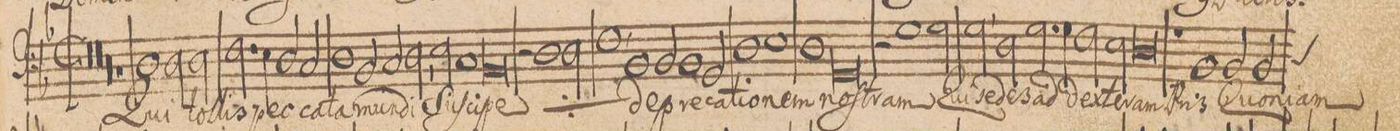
**kern	**text
*I"BASSVS.	*
*clefF4	*
*k[b-]	*
*met(c|)	*
*M2/1	*
00r	.
=49-	=49-
=50-	=50-
00r	.
=51-	=51-
=52-	=52-
00r	.
=53-	=53-
=54-	=54-
1r	.
1D\	Qui
=55-	=55-
2D\	tol-
2D\	-lis
2.F\	pec-
4E\	.
=56-	=56-
2D/	-ca-
2C/	-ta
1D\	mun-
=57-	=57-
2BB-/	.
2C/	.
2D,<\	-di
2E\	Suſ-
=58-	=58-
1C/	-ci-
0BB-/	-pe
=59-	=59-
2r	.
*	*ij
1D\	Suſ-
=60-	=60-
2D\	-ci-
1F\,<	-pe
*	*Xij
=61-	=61-
1BB-/	de-
2BB-/	-pre-
1BB-/	-ca-
=62-	=62-
2GG/	-ti-
1D\	-o-
=63-	=63-
1E\	-nem
1D\	no-
=64-	=64-
0GG/	-ſtram
=65-	=65-
2r	.
1G\	Qui
2G\	se-
=66-	=66-
2G,<\	-des
2D\	ad
2.G\	dex-
4G\	-te-
=67-	=67-
2F\	-ram
2E\	P(a-
0D\	-t)ris
=68-	=68-
1r	.
=69-	=69-
1BB-/	Quo-
2BB-/	-ni-
*custos:C	*
2BB-/	-am
=70-	=70-
*-	*-
